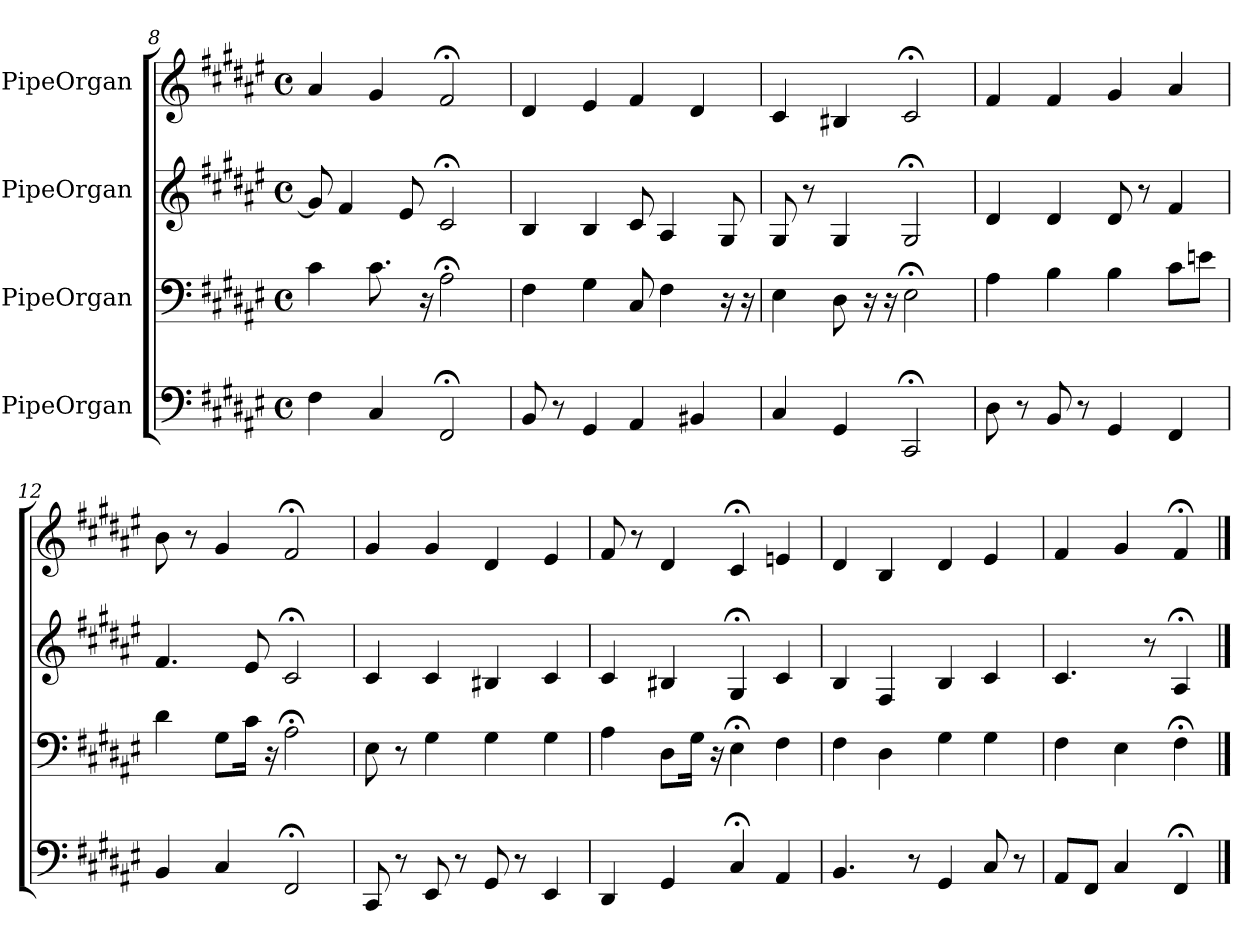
**kern	**kern	**kern	**kern
*part4	*part3	*part2	*part1
*staff4	*staff3	*staff2	*staff1
*I"PipeOrgan	*I"PipeOrgan	*I"PipeOrgan	*I"PipeOrgan
*k[f#c#g#d#a#e#]	*k[f#c#g#d#a#e#]	*k[f#c#g#d#a#e#]	*k[f#c#g#d#a#e#]
*F#:	*F#:	*F#:	*F#:
*M4/4	*M4/4	*M4/4	*M4/4
*met(c)	*met(c)	*met(c)	*met(c)
=8	=8	=8	=8
4F#	4c#	8g#]	4a#
.	.	4f#	.
4C#	8.c#	.	4g#
.	.	8e#	.
.	16r	.	.
2FF#;<	2A#;<	2c#;<	2f#;<
=9	=9	=9	=9
8BB	4F#	4B	4d#
8r	.	.	.
4GG#	4G#	4B	4e#
4AA#	8C#	8c#	4f#
.	4F#	4A#	.
4BB#X	.	.	4d#
.	16r	8G#	.
.	16r	.	.
=10	=10	=10	=10
4C#	4E#	8G#	4c#
.	.	8r	.
4GG#	8D#	4G#	4B#X
.	16r	.	.
.	16r	.	.
2CC#;<	2E#;<	2G#;<	2c#;<
=11	=11	=11	=11
8D#	4A#	4d#	4f#
8r	.	.	.
8BB	4B	4d#	4f#
8r	.	.	.
4GG#	4B	8d#	4g#
.	.	8r	.
4FF#	8c#L	4f#	4a#
.	8enJ	.	.
=12	=12	=12	=12
4BB	4d#	4.f#	8b
.	.	.	8r
4C#	8G#L	.	4g#
.	16c#Jk	8e#	.
.	16r	.	.
2FF#;<	2A#;<	2c#;<	2f#;<
=13	=13	=13	=13
8CC#	8E#	4c#	4g#
8r	8r	.	.
8EE#	4G#	4c#	4g#
8r	.	.	.
8GG#	4G#	4B#X	4d#
8r	.	.	.
4EE#	4G#	4c#	4e#
=14	=14	=14	=14
4DD#	4A#	4c#	8f#
.	.	.	8r
4GG#	8D#L	4B#X	4d#
.	16G#Jk	.	.
.	16r	.	.
4C#;<	4E#;<	4G#;<	4c#;<
4AA#	4F#	4c#	4en
=15	=15	=15	=15
4.BB	4F#	4B	4d#
.	4D#	4F#	4B
8r	.	.	.
4GG#	4G#	4B	4d#
8C#	4G#	4c#	4e#
8r	.	.	.
=16	=16	=16	=16
8AA#L	4F#	4.c#	4f#
8FF#J	.	.	.
4C#	4E#	.	4g#
.	.	8r	.
4FF#;<	4F#;<	4A#;<	4f#;<
==	==	==	==
*-	*-	*-	*-
